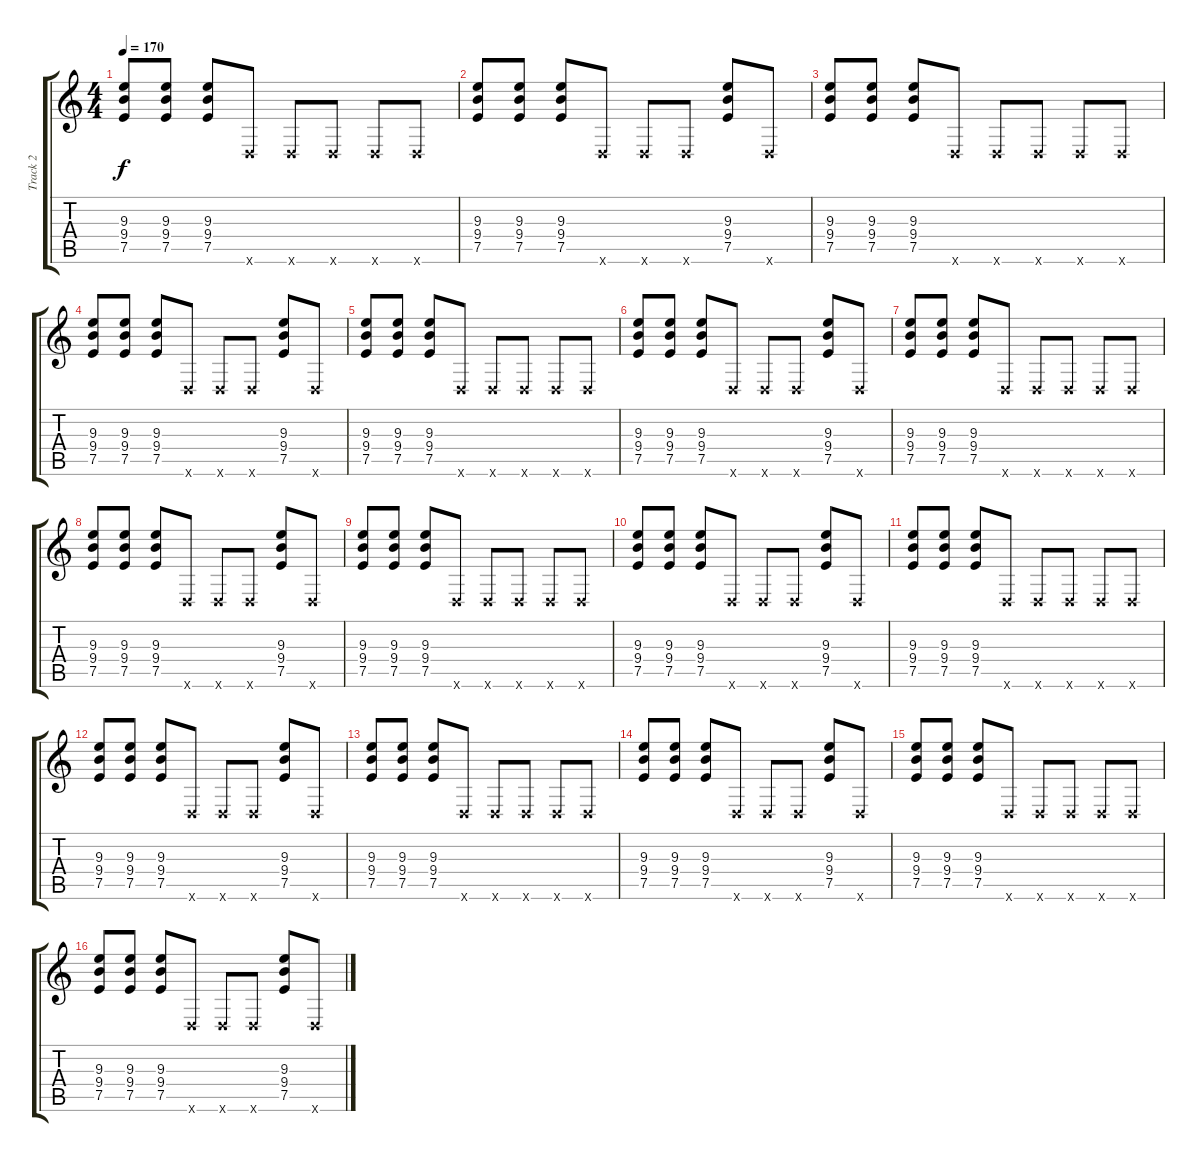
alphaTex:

\track ("Track 2" "Track 2") {instrument overdrivenguitar}
\staff {score tabs}
\tuning (E4 B3 G3 D3 A2 D2) {hide}
\ts (4 4)
\tempo 170
\clef g2
\ks c
(9.3 9.4 7.5).8{dy f} (9.3 9.4 7.5).8 (9.3 9.4 7.5).8 0.6{x}.8 0.6{x}.8 0.6{x}.8 0.6{x}.8 0.6{x}.8 |
(9.3 9.4 7.5).8 (9.3 9.4 7.5).8 (9.3 9.4 7.5).8 0.6{x}.8 0.6{x}.8 0.6{x}.8 (9.3 9.4 7.5).8 0.6{x}.8 |
(9.3 9.4 7.5).8 (9.3 9.4 7.5).8 (9.3 9.4 7.5).8 0.6{x}.8 0.6{x}.8 0.6{x}.8 0.6{x}.8 0.6{x}.8 |
(9.3 9.4 7.5).8 (9.3 9.4 7.5).8 (9.3 9.4 7.5).8 0.6{x}.8 0.6{x}.8 0.6{x}.8 (9.3 9.4 7.5).8 0.6{x}.8 |
(9.3 9.4 7.5).8 (9.3 9.4 7.5).8 (9.3 9.4 7.5).8 0.6{x}.8 0.6{x}.8 0.6{x}.8 0.6{x}.8 0.6{x}.8 |
(9.3 9.4 7.5).8 (9.3 9.4 7.5).8 (9.3 9.4 7.5).8 0.6{x}.8 0.6{x}.8 0.6{x}.8 (9.3 9.4 7.5).8 0.6{x}.8 |
(9.3 9.4 7.5).8 (9.3 9.4 7.5).8 (9.3 9.4 7.5).8 0.6{x}.8 0.6{x}.8 0.6{x}.8 0.6{x}.8 0.6{x}.8 |
(9.3 9.4 7.5).8 (9.3 9.4 7.5).8 (9.3 9.4 7.5).8 0.6{x}.8 0.6{x}.8 0.6{x}.8 (9.3 9.4 7.5).8 0.6{x}.8 |
(9.3 9.4 7.5).8 (9.3 9.4 7.5).8 (9.3 9.4 7.5).8 0.6{x}.8 0.6{x}.8 0.6{x}.8 0.6{x}.8 0.6{x}.8 |
(9.3 9.4 7.5).8 (9.3 9.4 7.5).8 (9.3 9.4 7.5).8 0.6{x}.8 0.6{x}.8 0.6{x}.8 (9.3 9.4 7.5).8 0.6{x}.8 |
(9.3 9.4 7.5).8 (9.3 9.4 7.5).8 (9.3 9.4 7.5).8 0.6{x}.8 0.6{x}.8 0.6{x}.8 0.6{x}.8 0.6{x}.8 |
(9.3 9.4 7.5).8 (9.3 9.4 7.5).8 (9.3 9.4 7.5).8 0.6{x}.8 0.6{x}.8 0.6{x}.8 (9.3 9.4 7.5).8 0.6{x}.8 |
(9.3 9.4 7.5).8 (9.3 9.4 7.5).8 (9.3 9.4 7.5).8 0.6{x}.8 0.6{x}.8 0.6{x}.8 0.6{x}.8 0.6{x}.8 |
(9.3 9.4 7.5).8 (9.3 9.4 7.5).8 (9.3 9.4 7.5).8 0.6{x}.8 0.6{x}.8 0.6{x}.8 (9.3 9.4 7.5).8 0.6{x}.8 |
(9.3 9.4 7.5).8 (9.3 9.4 7.5).8 (9.3 9.4 7.5).8 0.6{x}.8 0.6{x}.8 0.6{x}.8 0.6{x}.8 0.6{x}.8 |
(9.3 9.4 7.5).8 (9.3 9.4 7.5).8 (9.3 9.4 7.5).8 0.6{x}.8 0.6{x}.8 0.6{x}.8 (9.3 9.4 7.5).8 0.6{x}.8
